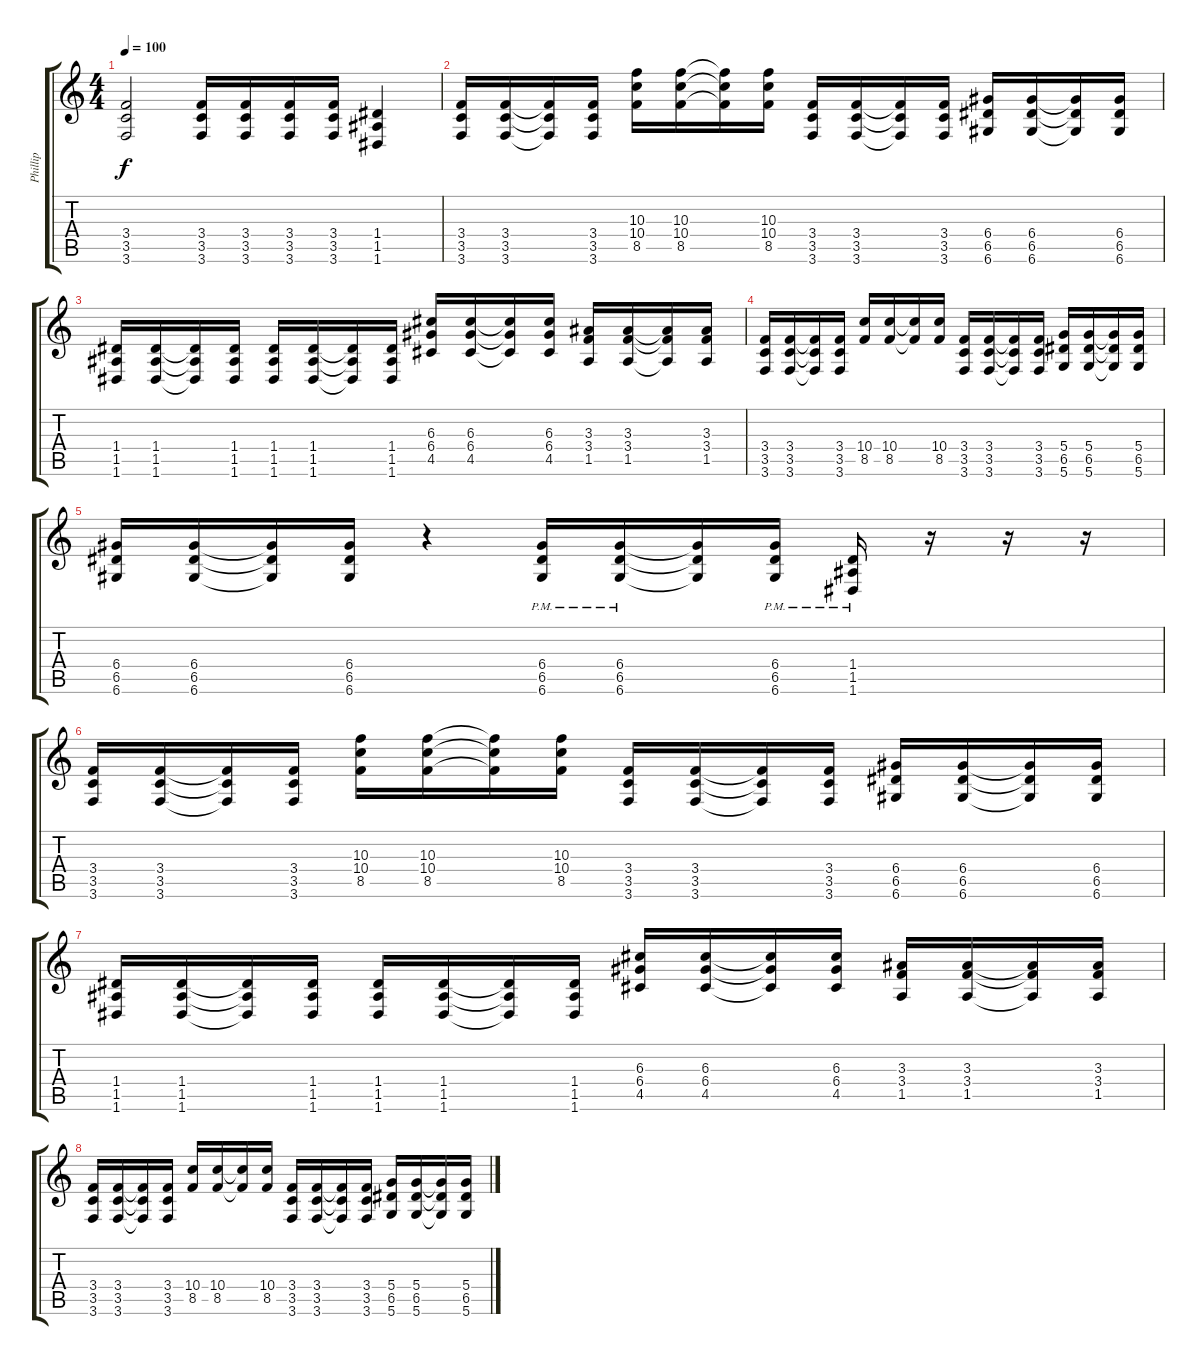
\track ("Phillip" "Phillip") {instrument distortionguitar}
\staff {score tabs}
\tuning (E4 B3 G3 D3 A2 D2) {hide}
\ts (4 4)
\tempo 100
\clef g2
\ks c
(3.4{t} 3.5{t} 3.6{t}).2{dy f} (3.4 3.5 3.6).16 (3.4 3.5 3.6).16 (3.4 3.5 3.6).16 (3.4 3.5 3.6).16 (1.4 1.5 1.6).4 |
(3.4 3.5 3.6).16 (3.4 3.5 3.6).16 (3.4{t} 3.5{t} 3.6{t}).16 (3.4 3.5 3.6).16 (10.3 10.4 8.5).16 (10.3 10.4 8.5).16 (10.3{t} 10.4{t} 8.5{t}).16 (10.3 10.4 8.5).16 (3.4 3.5 3.6).16 (3.4 3.5 3.6).16 (3.4{t} 3.5{t} 3.6{t}).16 (3.4 3.5 3.6).16 (6.4 6.5 6.6).16 (6.4 6.5 6.6).16 (6.4{t} 6.5{t} 6.6{t}).16 (6.4 6.5 6.6).16 |
(1.4 1.5 1.6).16 (1.4 1.5 1.6).16 (1.4{t} 1.5{t} 1.6{t}).16 (1.4 1.5 1.6).16 (1.4 1.5 1.6).16 (1.4 1.5 1.6).16 (1.4{t} 1.5{t} 1.6{t}).16 (1.4 1.5 1.6).16 (6.3 6.4 4.5).16 (6.3 6.4 4.5).16 (6.3{t} 6.4{t} 4.5{t}).16 (6.3 6.4 4.5).16 (3.3 3.4 1.5).16 (3.3 3.4 1.5).16 (3.3{t} 3.4{t} 1.5{t}).16 (3.3 3.4 1.5).16 |
(3.4 3.5 3.6).16 (3.4 3.5 3.6).16 (3.4{t} 3.5{t} 3.6{t}).16 (3.4 3.5 3.6).16 (10.4 8.5).16 (10.4 8.5).16 (10.4{t} 8.5{t}).16 (10.4 8.5).16 (3.4 3.5 3.6).16 (3.4 3.5 3.6).16 (3.4{t} 3.5{t} 3.6{t}).16 (3.4 3.5 3.6).16 (5.4 6.5 5.6).16 (5.4 6.5 5.6).16 (5.4{t} 6.5{t} 5.6{t}).16 (5.4 6.5 5.6).16 |
(6.4 6.5 6.6).16 (6.4 6.5 6.6).16 (6.4{t} 6.5{t} 6.6{t}).16 (6.4 6.5 6.6).16 r.4 (6.4{pm} 6.5{pm} 6.6{pm}).16 (6.4{pm} 6.5{pm} 6.6{pm}).16 (6.4{t} 6.5{t} 6.6{t}).16 (6.4{pm} 6.5{pm} 6.6{pm}).16 (1.4{pm} 1.5{pm} 1.6{pm}).16 r.16 r.16 r.16 |
(3.4 3.5 3.6).16 (3.4 3.5 3.6).16 (3.4{t} 3.5{t} 3.6{t}).16 (3.4 3.5 3.6).16 (10.3 10.4 8.5).16 (10.3 10.4 8.5).16 (10.3{t} 10.4{t} 8.5{t}).16 (10.3 10.4 8.5).16 (3.4 3.5 3.6).16 (3.4 3.5 3.6).16 (3.4{t} 3.5{t} 3.6{t}).16 (3.4 3.5 3.6).16 (6.4 6.5 6.6).16 (6.4 6.5 6.6).16 (6.4{t} 6.5{t} 6.6{t}).16 (6.4 6.5 6.6).16 |
(1.4 1.5 1.6).16 (1.4 1.5 1.6).16 (1.4{t} 1.5{t} 1.6{t}).16 (1.4 1.5 1.6).16 (1.4 1.5 1.6).16 (1.4 1.5 1.6).16 (1.4{t} 1.5{t} 1.6{t}).16 (1.4 1.5 1.6).16 (6.3 6.4 4.5).16 (6.3 6.4 4.5).16 (6.3{t} 6.4{t} 4.5{t}).16 (6.3 6.4 4.5).16 (3.3 3.4 1.5).16 (3.3 3.4 1.5).16 (3.3{t} 3.4{t} 1.5{t}).16 (3.3 3.4 1.5).16 |
(3.4 3.5 3.6).16 (3.4 3.5 3.6).16 (3.4{t} 3.5{t} 3.6{t}).16 (3.4 3.5 3.6).16 (10.4 8.5).16 (10.4 8.5).16 (10.4{t} 8.5{t}).16 (10.4 8.5).16 (3.4 3.5 3.6).16 (3.4 3.5 3.6).16 (3.4{t} 3.5{t} 3.6{t}).16 (3.4 3.5 3.6).16 (5.4 6.5 5.6).16 (5.4 6.5 5.6).16 (5.4{t} 6.5{t} 5.6{t}).16 (5.4 6.5 5.6).16
